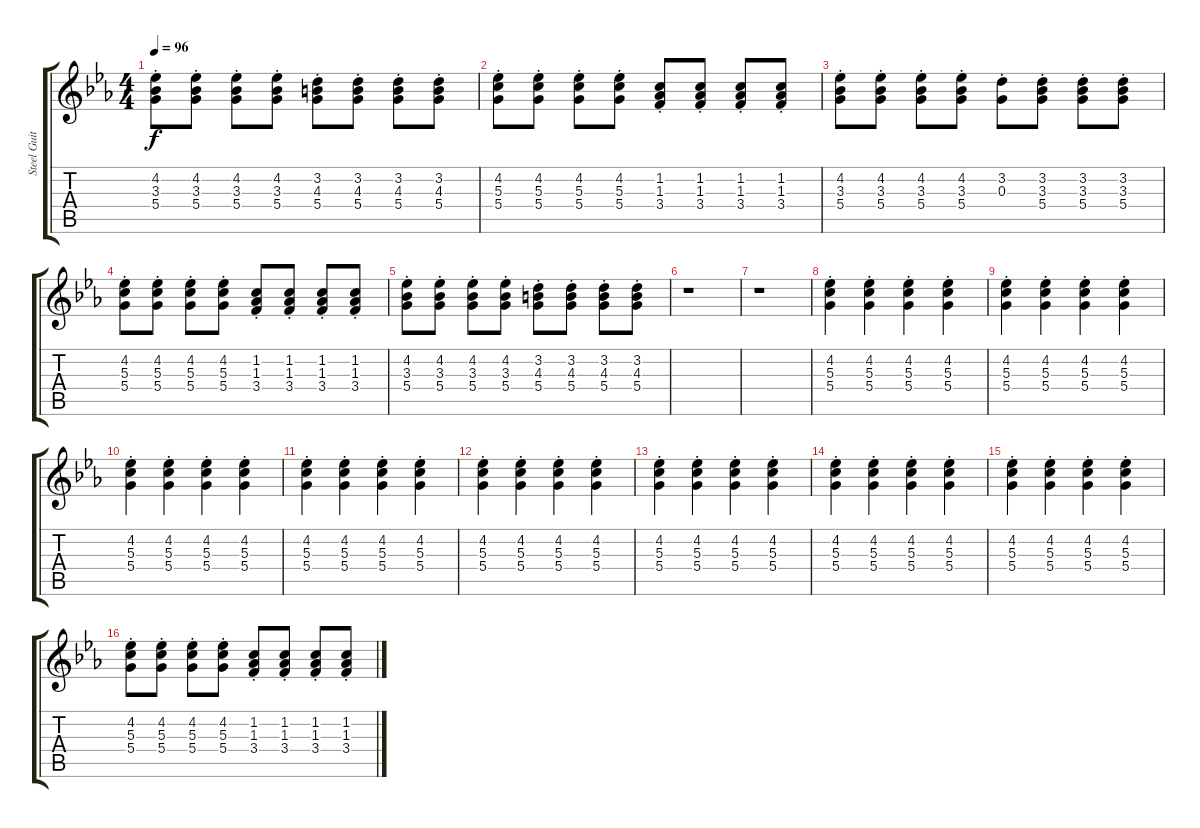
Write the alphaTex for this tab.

\track ("Steel Guitar" "Steel Guit") {instrument acousticguitarsteel}
\staff {score tabs}
\tuning (E4 B3 G3 D3 A2 E2) {hide}
\ts (4 4)
\tempo 96
\clef g2
\ks eb
(4.2{st} 3.3 5.4{st}).8{dy f} (4.2{st} 3.3{st} 5.4{st}).8 (4.2{st} 3.3{st} 5.4{st}).8 (4.2{st} 3.3{st} 5.4{st}).8 (3.2{st} 4.3{st} 5.4{st}).8 (3.2{st} 4.3{st} 5.4{st}).8 (3.2{st} 4.3{st} 5.4{st}).8 (3.2{st} 4.3{st} 5.4{st}).8 |
(4.2 5.3{st} 5.4{st}).8 (4.2 5.3{st} 5.4{st}).8 (4.2 5.3{st} 5.4{st}).8 (4.2 5.3{st} 5.4{st}).8 (1.2{st} 1.3{st} 3.4{st}).8 (1.2{st} 1.3{st} 3.4{st}).8 (1.2{st} 1.3{st} 3.4{st}).8 (1.2{st} 1.3{st} 3.4{st}).8 |
(4.2{st} 3.3{st} 5.4{st}).8 (4.2{st} 3.3{st} 5.4{st}).8 (4.2{st} 3.3{st} 5.4{st}).8 (4.2{st} 3.3{st} 5.4{st}).8 (3.2{st} 0.3{st}).8 (3.2{st} 3.3{st} 5.4{st}).8 (3.2{st} 3.3{st} 5.4{st}).8 (3.2{st} 3.3{st} 5.4{st}).8 |
(4.2 5.3{st} 5.4{st}).8 (4.2 5.3{st} 5.4{st}).8 (4.2 5.3{st} 5.4{st}).8 (4.2 5.3{st} 5.4{st}).8 (1.2{st} 1.3{st} 3.4{st}).8 (1.2{st} 1.3{st} 3.4{st}).8 (1.2{st} 1.3{st} 3.4{st}).8 (1.2{st} 1.3{st} 3.4{st}).8 |
(4.2{st} 3.3{st} 5.4{st}).8 (4.2{st} 3.3{st} 5.4{st}).8 (4.2{st} 3.3{st} 5.4{st}).8 (4.2{st} 3.3{st} 5.4{st}).8 (3.2{st} 4.3{st} 5.4{st}).8 (3.2{st} 4.3{st} 5.4{st}).8 (3.2{st} 4.3{st} 5.4{st}).8 (3.2{st} 4.3{st} 5.4{st}).8 |
r.1 |
r.1 |
(4.2{st} 5.3{st} 5.4{st}).4 (4.2{st} 5.3{st} 5.4{st}).4 (4.2{st} 5.3{st} 5.4{st}).4 (4.2{st} 5.3{st} 5.4{st}).4 |
(4.2{st} 5.3{st} 5.4{st}).4 (4.2{st} 5.3{st} 5.4{st}).4 (4.2{st} 5.3{st} 5.4{st}).4 (4.2{st} 5.3{st} 5.4{st}).4 |
(4.2{st} 5.3{st} 5.4{st}).4 (4.2{st} 5.3{st} 5.4{st}).4 (4.2{st} 5.3{st} 5.4{st}).4 (4.2{st} 5.3{st} 5.4{st}).4 |
(4.2{st} 5.3{st} 5.4{st}).4 (4.2{st} 5.3{st} 5.4{st}).4 (4.2{st} 5.3{st} 5.4{st}).4 (4.2{st} 5.3{st} 5.4{st}).4 |
(4.2{st} 5.3{st} 5.4{st}).4 (4.2{st} 5.3{st} 5.4{st}).4 (4.2{st} 5.3{st} 5.4{st}).4 (4.2{st} 5.3{st} 5.4{st}).4 |
(4.2{st} 5.3{st} 5.4{st}).4 (4.2{st} 5.3{st} 5.4{st}).4 (4.2{st} 5.3{st} 5.4{st}).4 (4.2{st} 5.3{st} 5.4{st}).4 |
(4.2{st} 5.3{st} 5.4{st}).4 (4.2{st} 5.3{st} 5.4{st}).4 (4.2{st} 5.3{st} 5.4{st}).4 (4.2{st} 5.3{st} 5.4{st}).4 |
(4.2{st} 5.3{st} 5.4{st}).4 (4.2{st} 5.3{st} 5.4{st}).4 (4.2{st} 5.3{st} 5.4{st}).4 (4.2{st} 5.3{st} 5.4{st}).4 |
(4.2{st} 5.3{st} 5.4{st}).8 (4.2{st} 5.3{st} 5.4{st}).8 (4.2{st} 5.3{st} 5.4{st}).8 (4.2{st} 5.3{st} 5.4{st}).8 (1.2{st} 1.3{st} 3.4{st}).8 (1.2{st} 1.3{st} 3.4{st}).8 (1.2{st} 1.3{st} 3.4{st}).8 (1.2{st} 1.3{st} 3.4{st}).8
